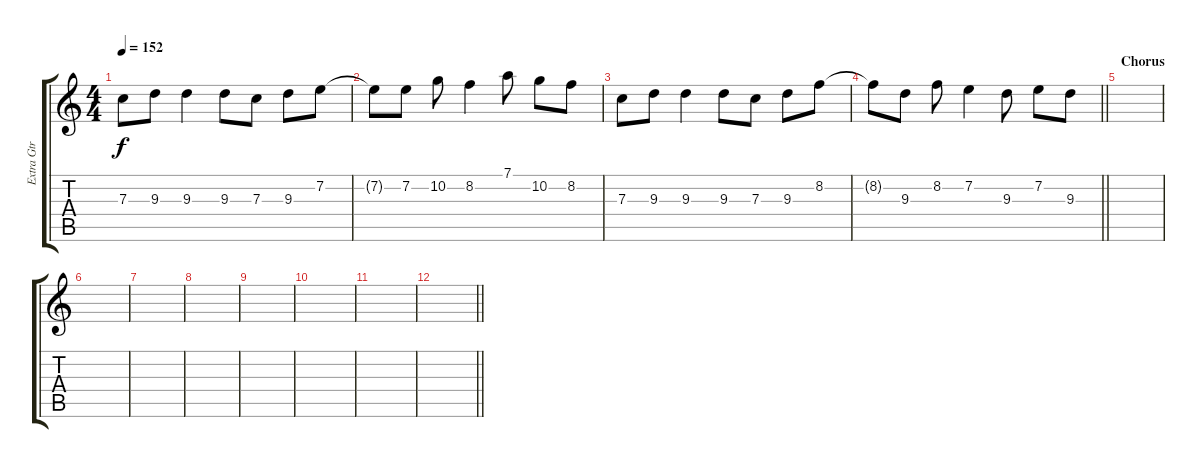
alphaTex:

\track ("Extra Gtr" "Extra Gtr") {instrument distortionguitar}
\staff {score tabs}
\tuning (D4 A3 F3 C3 G2 D2) {hide}
\ts (4 4)
\tempo 152
\clef g2
\ks c
7.3.8{dy f} 9.3.8 9.3.4 9.3.8 7.3.8 9.3.8 7.2.8 |
7.2{t}.8 7.2.8 10.2.8 8.2.4 7.1.8 10.2.8 8.2.8 |
7.3.8 9.3.8 9.3.4 9.3.8 7.3.8 9.3.8 8.2.8 |
\barLineRight lightlight
8.2{t}.8 9.3.8 8.2.8 7.2.4 9.3.8 7.2.8 9.3.8 |
\section ("" "Chorus")
|
|
|
|
|
|
|
\barLineRight lightlight
